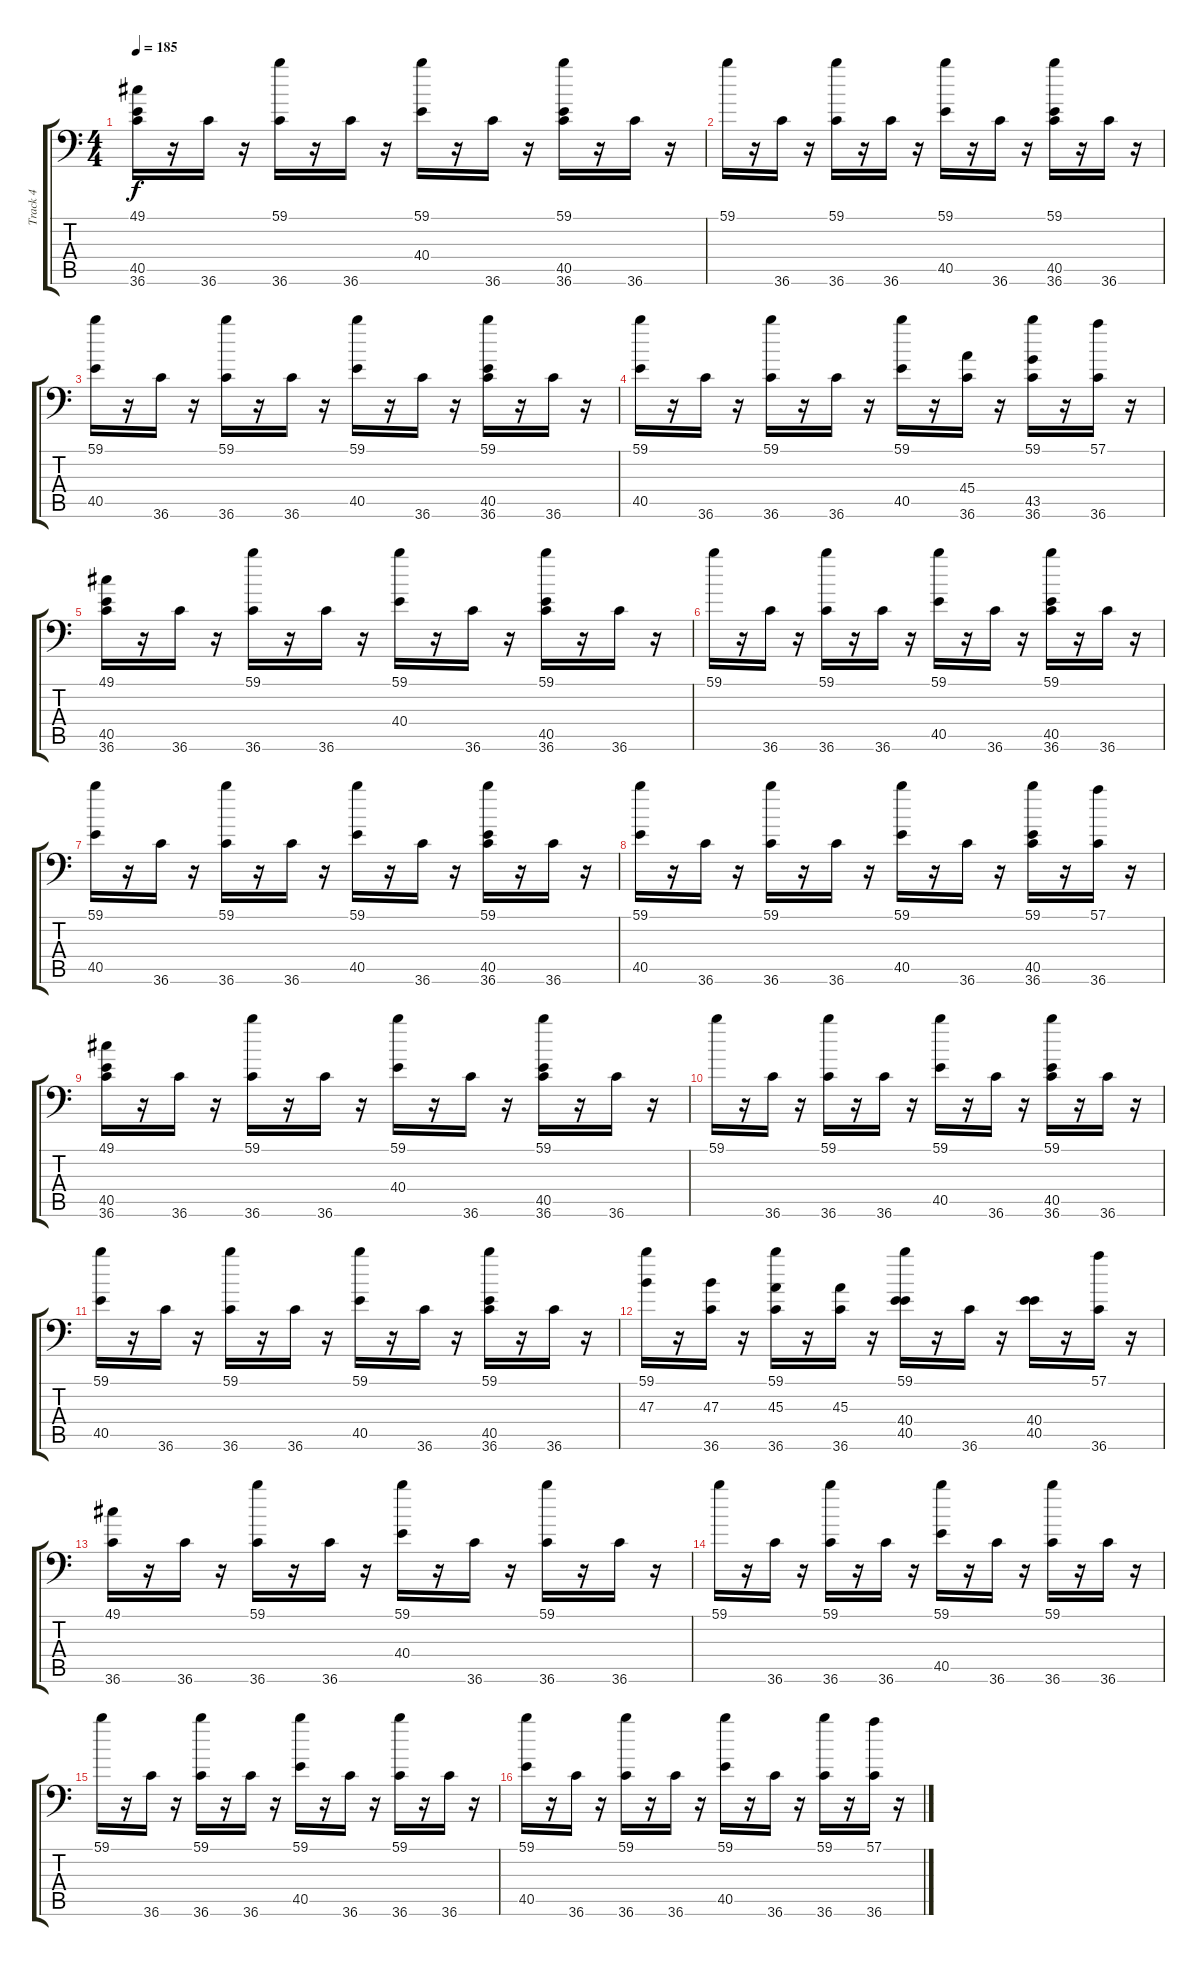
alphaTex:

\track ("Track 4" "Track 4") {instrument acousticgrandpiano}
\staff {score tabs}
\tuning (C-1 C-1 C-1 C-1 C-1 C-1) {hide}
\ts (4 4)
\tempo 185
\clef f4
\ks c
(49.1 40.5 36.6).16{dy f} r.16 36.6.16 r.16 (59.1 36.6).16 r.16 36.6.16 r.16 (59.1 40.4).16 r.16 36.6.16 r.16 (59.1 40.5 36.6).16 r.16 36.6.16 r.16 |
59.1.16 r.16 36.6.16 r.16 (59.1 36.6).16 r.16 36.6.16 r.16 (59.1 40.5).16 r.16 36.6.16 r.16 (59.1 40.5 36.6).16 r.16 36.6.16 r.16 |
(59.1 40.5).16 r.16 36.6.16 r.16 (59.1 36.6).16 r.16 36.6.16 r.16 (59.1 40.5).16 r.16 36.6.16 r.16 (59.1 40.5 36.6).16 r.16 36.6.16 r.16 |
(59.1 40.5).16 r.16 36.6.16 r.16 (59.1 36.6).16 r.16 36.6.16 r.16 (59.1 40.5).16 r.16 (45.4 36.6).16 r.16 (59.1 43.5 36.6).16 r.16 (57.1 36.6).16 r.16 |
(49.1 40.5 36.6).16 r.16 36.6.16 r.16 (59.1 36.6).16 r.16 36.6.16 r.16 (59.1 40.4).16 r.16 36.6.16 r.16 (59.1 40.5 36.6).16 r.16 36.6.16 r.16 |
59.1.16 r.16 36.6.16 r.16 (59.1 36.6).16 r.16 36.6.16 r.16 (59.1 40.5).16 r.16 36.6.16 r.16 (59.1 40.5 36.6).16 r.16 36.6.16 r.16 |
(59.1 40.5).16 r.16 36.6.16 r.16 (59.1 36.6).16 r.16 36.6.16 r.16 (59.1 40.5).16 r.16 36.6.16 r.16 (59.1 40.5 36.6).16 r.16 36.6.16 r.16 |
(59.1 40.5).16 r.16 36.6.16 r.16 (59.1 36.6).16 r.16 36.6.16 r.16 (59.1 40.5).16 r.16 36.6.16 r.16 (59.1 40.5 36.6).16 r.16 (57.1 36.6).16 r.16 |
(49.1 40.5 36.6).16 r.16 36.6.16 r.16 (59.1 36.6).16 r.16 36.6.16 r.16 (59.1 40.4).16 r.16 36.6.16 r.16 (59.1 40.5 36.6).16 r.16 36.6.16 r.16 |
59.1.16 r.16 36.6.16 r.16 (59.1 36.6).16 r.16 36.6.16 r.16 (59.1 40.5).16 r.16 36.6.16 r.16 (59.1 40.5 36.6).16 r.16 36.6.16 r.16 |
(59.1 40.5).16 r.16 36.6.16 r.16 (59.1 36.6).16 r.16 36.6.16 r.16 (59.1 40.5).16 r.16 36.6.16 r.16 (59.1 40.5 36.6).16 r.16 36.6.16 r.16 |
(59.1 47.3).16 r.16 (47.3 36.6).16 r.16 (59.1 45.3 36.6).16 r.16 (45.3 36.6).16 r.16 (59.1 40.4 40.5).16 r.16 36.6.16 r.16 (40.4 40.5).16 r.16 (57.1 36.6).16 r.16 |
(49.1 36.6).16 r.16 36.6.16 r.16 (59.1 36.6).16 r.16 36.6.16 r.16 (59.1 40.4).16 r.16 36.6.16 r.16 (59.1 36.6).16 r.16 36.6.16 r.16 |
59.1.16 r.16 36.6.16 r.16 (59.1 36.6).16 r.16 36.6.16 r.16 (59.1 40.5).16 r.16 36.6.16 r.16 (59.1 36.6).16 r.16 36.6.16 r.16 |
59.1.16 r.16 36.6.16 r.16 (59.1 36.6).16 r.16 36.6.16 r.16 (59.1 40.5).16 r.16 36.6.16 r.16 (59.1 36.6).16 r.16 36.6.16 r.16 |
(59.1 40.5).16 r.16 36.6.16 r.16 (59.1 36.6).16 r.16 36.6.16 r.16 (59.1 40.5).16 r.16 36.6.16 r.16 (59.1 36.6).16 r.16 (57.1 36.6).16 r.16
